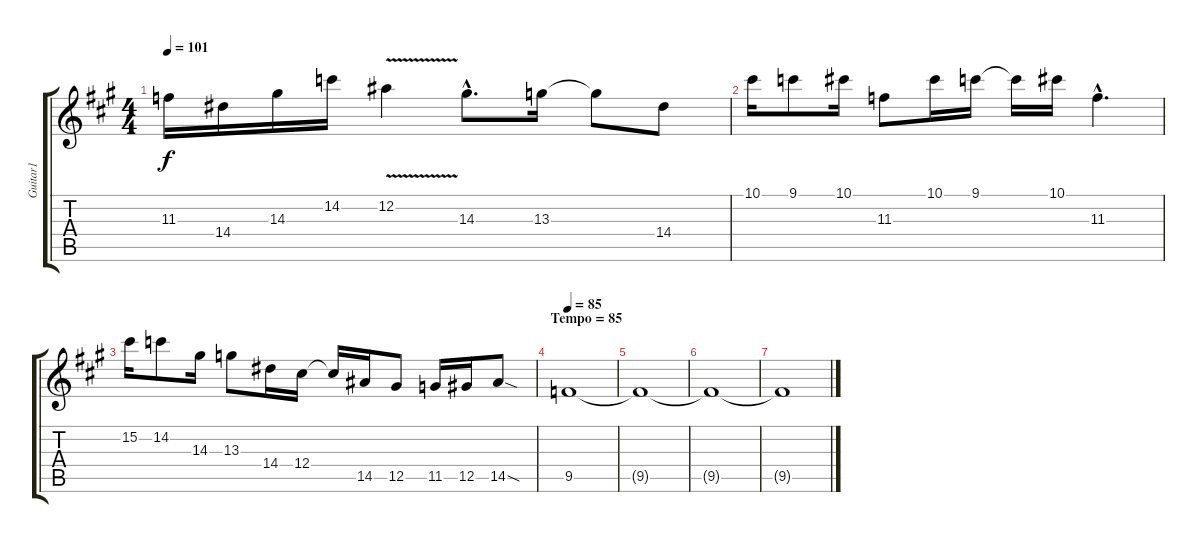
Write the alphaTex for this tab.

\track ("Guitar1" "Guitar1") {instrument distortionguitar}
\staff {score tabs}
\tuning (Eb4 Bb3 Gb3 Db3 Ab2 Eb2) {hide}
\ts (4 4)
\tempo 101
\clef g2
\ks a
11.3{t}.16{dy f} 14.4.16 14.3.16 14.2.16 12.2{v}.4 14.3{hac}.8{d} 13.3.16 13.3{t}.8 14.4.8 |
10.1.16 9.1.8 10.1.16 11.3.8 10.1.16 9.1.16 9.1{t}.16 10.1.16 11.3{hac}.4{d} |
15.2.16 14.2.8 14.3.16 13.3.8 14.4.16 12.4.16 12.4{t}.16 14.5.16 12.5.8 11.5.16 12.5.16 14.5{sod}.8 |
\section ("" "Tempo = 85")
\tempo 85
9.5.1 |
9.5{t}.1 |
9.5{t}.1 |
9.5{t}.1
